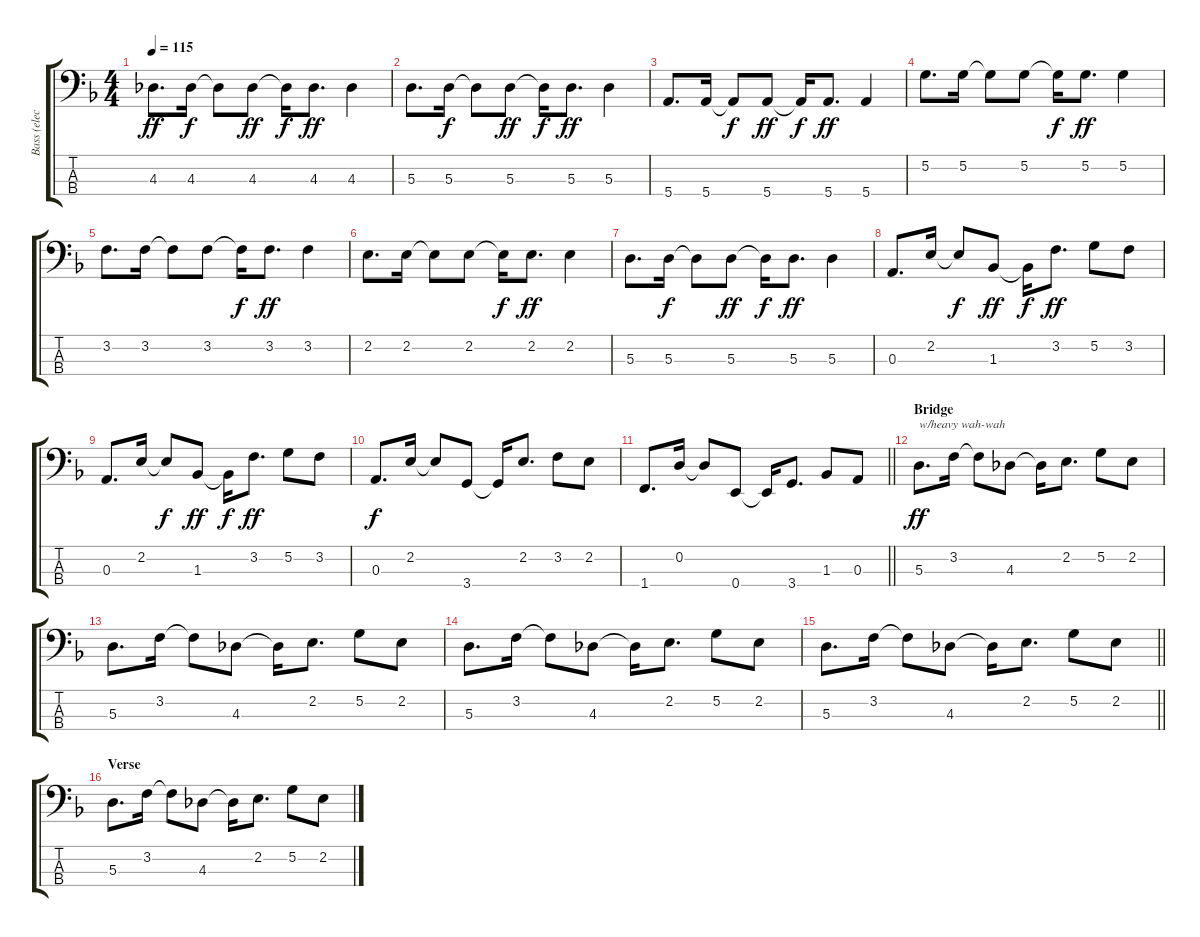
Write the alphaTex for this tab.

\track ("Bass (elec.)" "Bass (elec") {instrument synthbass2}
\staff {score tabs}
\tuning (G2 D2 A1 E1) {hide}
\ts (4 4)
\tempo 115
\clef f4
\ks dminor
4.3.8{d dy ff} 4.3.16{dy f} 4.3{t}.8 4.3.8{dy ff} 4.3{t}.16{dy f} 4.3.8{d dy ff} 4.3.4 |
5.3.8{d} 5.3.16{dy f} 5.3{t}.8 5.3.8{dy ff} 5.3{t}.16{dy f} 5.3.8{d dy ff} 5.3.4 |
5.4.8{d} 5.4.16 5.4{t}.8{dy f} 5.4.8{dy ff} 5.4{t}.16{dy f} 5.4.8{d dy ff} 5.4.4 |
5.2.8{d} 5.2.16 5.2{t}.8 5.2.8 5.2{t}.16{dy f} 5.2.8{d dy ff} 5.2.4 |
3.2.8{d} 3.2.16 3.2{t}.8 3.2.8 3.2{t}.16{dy f} 3.2.8{d dy ff} 3.2.4 |
2.2.8{d} 2.2.16 2.2{t}.8 2.2.8 2.2{t}.16{dy f} 2.2.8{d dy ff} 2.2.4 |
5.3.8{d} 5.3.16{dy f} 5.3{t}.8 5.3.8{dy ff} 5.3{t}.16{dy f} 5.3.8{d dy ff} 5.3.4 |
0.3.8{d} 2.2.16 2.2{t}.8{dy f} 1.3.8{dy ff} 1.3{t}.16{dy f} 3.2.8{d dy ff} 5.2.8 3.2.8 |
0.3.8{d} 2.2.16 2.2{t}.8{dy f} 1.3.8{dy ff} 1.3{t}.16{dy f} 3.2.8{d dy ff} 5.2.8 3.2.8 |
0.3.8{d dy f} 2.2.16 2.2{t}.8 3.4.8 3.4{t}.16 2.2.8{d} 3.2.8 2.2.8 |
\barLineRight lightlight
1.4.8{d} 0.2.16 0.2{t}.8 0.4.8 0.4{t}.16 3.4.8{d} 1.3.8 0.3.8 |
\section ("" "Bridge")
5.3.8{d txt "w/heavy wah-wah" dy ff} 3.2.16 3.2{t}.8 4.3.8 4.3{t}.16 2.2.8{d} 5.2.8 2.2.8 |
5.3.8{d} 3.2.16 3.2{t}.8 4.3.8 4.3{t}.16 2.2.8{d} 5.2.8 2.2.8 |
5.3.8{d} 3.2.16 3.2{t}.8 4.3.8 4.3{t}.16 2.2.8{d} 5.2.8 2.2.8 |
\barLineRight lightlight
5.3.8{d} 3.2.16 3.2{t}.8 4.3.8 4.3{t}.16 2.2.8{d} 5.2.8 2.2.8 |
\section ("" "Verse")
5.3.8{d} 3.2.16 3.2{t}.8 4.3.8 4.3{t}.16 2.2.8{d} 5.2.8 2.2.8
